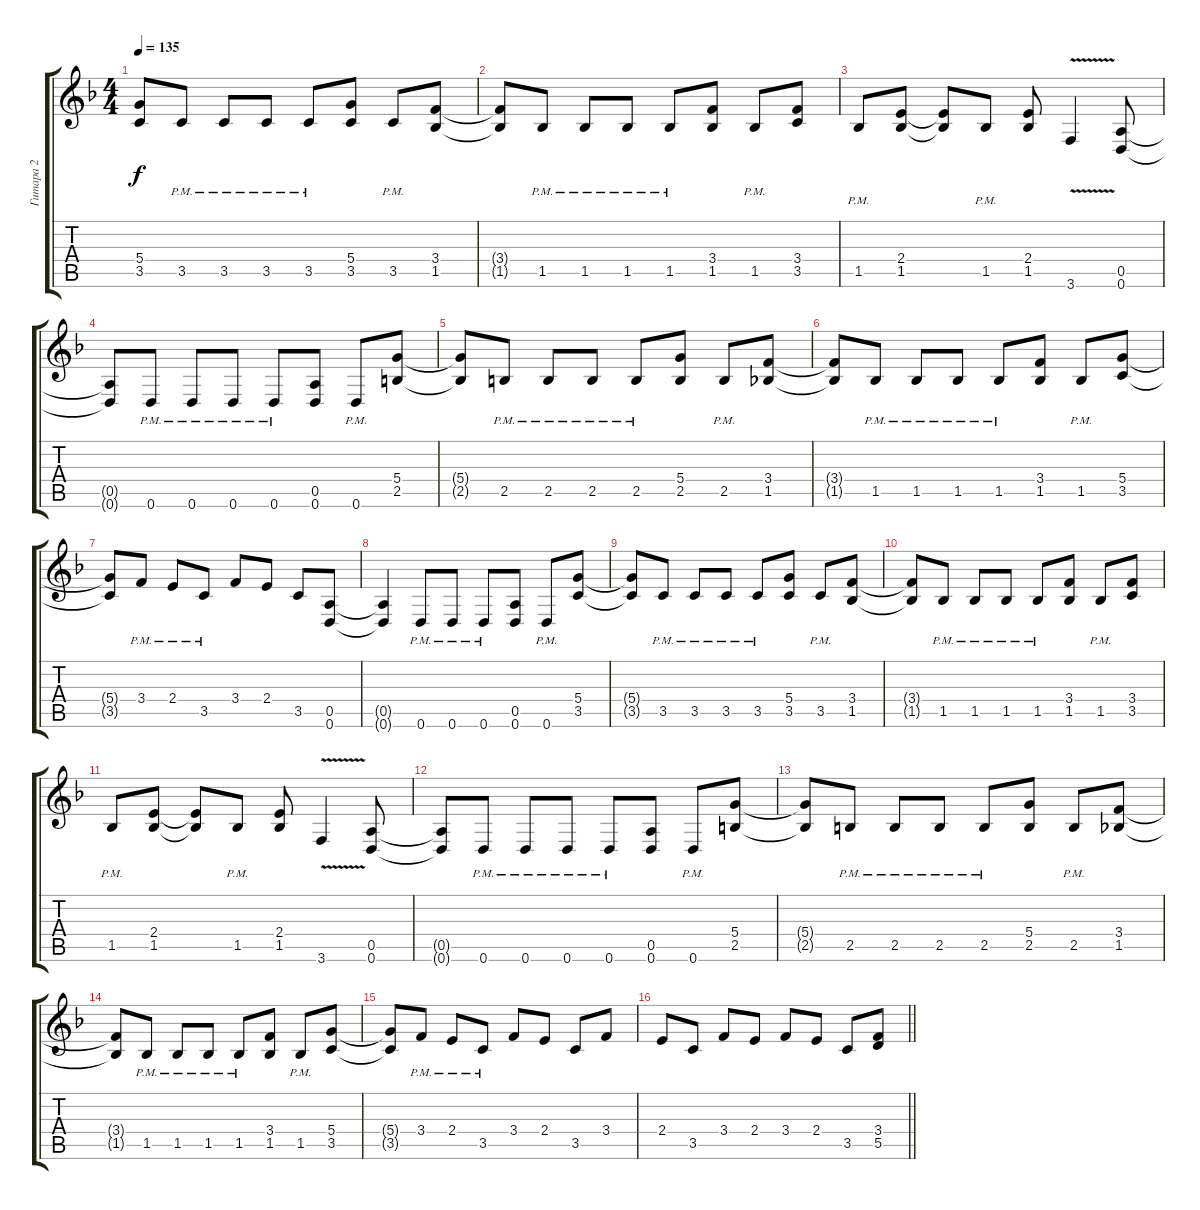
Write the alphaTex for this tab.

\track ("Гитара 2" "Гитара 2") {instrument distortionguitar}
\staff {score tabs}
\tuning (E4 B3 G3 D3 A2 D2) {hide}
\ts (4 4)
\tempo 135
\clef g2
\ks dminor
(5.4{t} 3.5{t}).8{dy f} 3.5{pm}.8 3.5{pm}.8 3.5{pm}.8 3.5{pm}.8 (5.4 3.5).8 3.5{pm}.8 (3.4 1.5).8 |
(3.4{t} 1.5{t}).8 1.5{pm}.8 1.5{pm}.8 1.5{pm}.8 1.5{pm}.8 (3.4 1.5).8 1.5{pm}.8 (3.4 3.5).8 |
1.5{pm}.8 (2.4 1.5).8 (2.4{t} 1.5{t}).8 1.5{pm}.8 (2.4 1.5).8 3.6{v}.4 (0.5 0.6).8 |
(0.5{t} 0.6{t}).8 0.6{pm}.8 0.6{pm}.8 0.6{pm}.8 0.6{pm}.8 (0.5 0.6).8 0.6{pm}.8 (5.4 2.5).8 |
(5.4{t} 2.5{t}).8 2.5{pm}.8 2.5{pm}.8 2.5{pm}.8 2.5{pm}.8 (5.4 2.5).8 2.5{pm}.8 (3.4 1.5).8 |
(3.4{t} 1.5{t}).8 1.5{pm}.8 1.5{pm}.8 1.5{pm}.8 1.5{pm}.8 (3.4 1.5).8 1.5{pm}.8 (5.4 3.5).8 |
(5.4{t} 3.5{t}).8 3.4{pm}.8 2.4{pm}.8 3.5{pm}.8 3.4.8 2.4.8 3.5.8 (0.5 0.6).8 |
(0.5{t} 0.6{t}).4 0.6{pm}.8 0.6{pm}.8 0.6{pm}.8 (0.5 0.6).8 0.6{pm}.8 (5.4 3.5).8 |
(5.4{t} 3.5{t}).8 3.5{pm}.8 3.5{pm}.8 3.5{pm}.8 3.5{pm}.8 (5.4 3.5).8 3.5{pm}.8 (3.4 1.5).8 |
(3.4{t} 1.5{t}).8 1.5{pm}.8 1.5{pm}.8 1.5{pm}.8 1.5{pm}.8 (3.4 1.5).8 1.5{pm}.8 (3.4 3.5).8 |
1.5{pm}.8 (2.4 1.5).8 (2.4{t} 1.5{t}).8 1.5{pm}.8 (2.4 1.5).8 3.6{v}.4 (0.5 0.6).8 |
(0.5{t} 0.6{t}).8 0.6{pm}.8 0.6{pm}.8 0.6{pm}.8 0.6{pm}.8 (0.5 0.6).8 0.6{pm}.8 (5.4 2.5).8 |
(5.4{t} 2.5{t}).8 2.5{pm}.8 2.5{pm}.8 2.5{pm}.8 2.5{pm}.8 (5.4 2.5).8 2.5{pm}.8 (3.4 1.5).8 |
(3.4{t} 1.5{t}).8 1.5{pm}.8 1.5{pm}.8 1.5{pm}.8 1.5{pm}.8 (3.4 1.5).8 1.5{pm}.8 (5.4 3.5).8 |
(5.4{t} 3.5{t}).8 3.4{pm}.8 2.4{pm}.8 3.5{pm}.8 3.4.8 2.4.8 3.5.8 3.4.8 |
\barLineRight lightlight
2.4.8 3.5.8 3.4.8 2.4.8 3.4.8 2.4.8 3.5.8 (3.4 5.5).8
